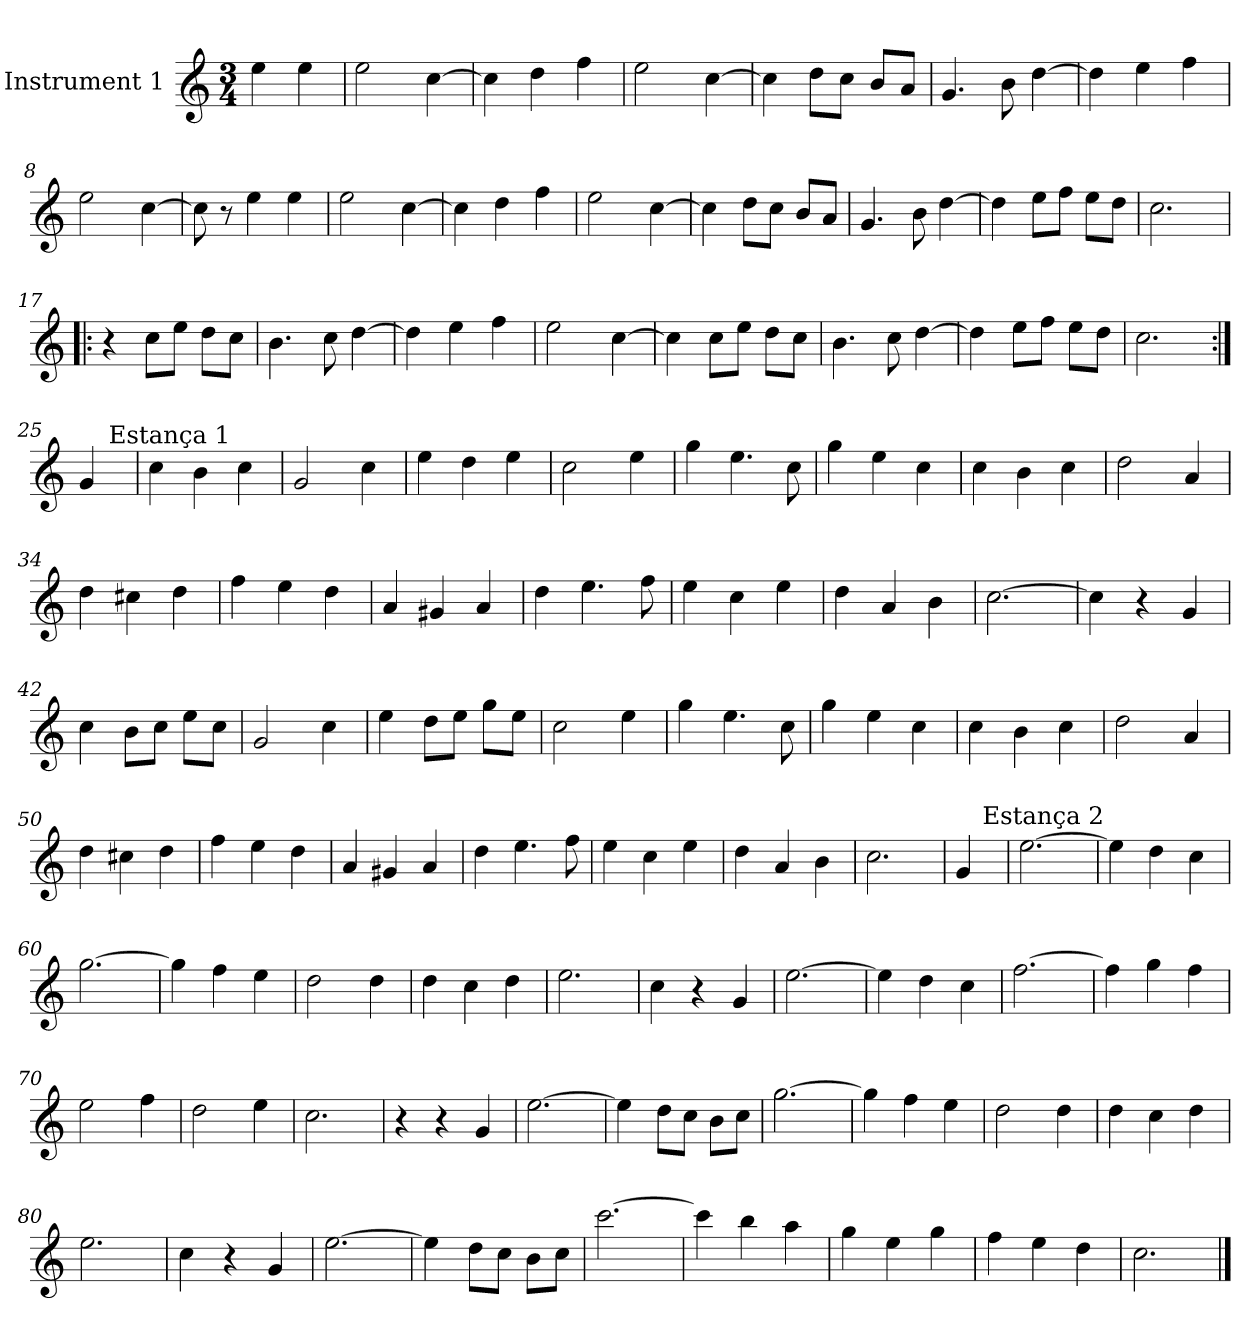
**kern
*part1
*staff1
*I"Instrument 1
*clefG2
*k[]
*M3/4
*MM172
=1
4ee\
4ee\
=2
2ee\
[4cc\
=3
4cc\]
4dd\
4ff\
=4
2ee\
[4cc\
=5
4cc\]
8dd\L
8cc\J
8b/L
8a/J
=6
4.g/
8b\
[4dd\
=7
4dd\]
4ee\
4ff\
=8
2ee\
[4cc\
!!LO:LB:g=z
=9
8cc\]
8r
4ee\
4ee\
=10
2ee\
[4cc\
=11
4cc\]
4dd\
4ff\
=12
2ee\
[4cc\
=13
4cc\]
8dd\L
8cc\J
8b/L
8a/J
=14
4.g/
8b\
[4dd\
=15
4dd\]
8ee\L
8ff\J
8ee\L
8dd\J
=16
2.cc\
!!LO:LB:g=z
=17!|:
4r
8cc\L
8ee\J
8dd\L
8cc\J
=18
4.b\
8cc\
[4dd\
=19
4dd\]
4ee\
4ff\
=20
2ee\
[4cc\
=21
4cc\]
8cc\L
8ee\J
8dd\L
8cc\J
=22
4.b\
8cc\
[4dd\
=23
4dd\]
8ee\L
8ff\J
8ee\L
8dd\J
=24
2.cc\
!!LO:LB:g=z
=25:|!
*^
4g/	8ryy
!	!LO:TX:a:t=Estança 1
.	8ryy
*v	*v
=26
4cc\
4b\
4cc\
=27
2g/
4cc\
=28
4ee\
4dd\
4ee\
=29
2cc\
4ee\
=30
4gg\
4.ee\
8cc\
=31
4gg\
4ee\
4cc\
=32
4cc\
4b\
4cc\
=33
2dd\
4a/
!!LO:LB:g=z
=34
4dd\
4cc#X\
4dd\
=35
4ff\
4ee\
4dd\
=36
4a/
4g#X/
4a/
=37
4dd\
4.ee\
8ff\
=38
4ee\
4cc\
4ee\
=39
4dd\
4a/
4b\
=40
[2.cc\
=41
4cc\]
4r
4g/
=42
4cc\
8b\L
8cc\J
8ee\L
8cc\J
!!LO:LB:g=z
=43
2g/
4cc\
=44
4ee\
8dd\L
8ee\J
8gg\L
8ee\J
=45
2cc\
4ee\
=46
4gg\
4.ee\
8cc\
=47
4gg\
4ee\
4cc\
=48
4cc\
4b\
4cc\
=49
2dd\
4a/
=50
4dd\
4cc#X\
4dd\
=51
4ff\
4ee\
4dd\
!!LO:LB:g=z
=52
4a/
4g#X/
4a/
=53
4dd\
4.ee\
8ff\
=54
4ee\
4cc\
4ee\
=55
4dd\
4a/
4b\
=56
2.cc\
!!LO:LB:g=z
=57
*^
4g/	8ryy
!	!LO:TX:a:t=Estança 2
.	8ryy
*v	*v
=58
[2.ee\
=59
4ee\]
4dd\
4cc\
=60
[2.gg\
=61
4gg\]
4ff\
4ee\
=62
2dd\
4dd\
=63
4dd\
4cc\
4dd\
=64
2.ee\
=65
4cc\
4r
4g/
=66
[2.ee\
=67
4ee\]
4dd\
4cc\
!!LO:LB:g=z
=68
[2.ff\
=69
4ff\]
4gg\
4ff\
=70
2ee\
4ff\
=71
2dd\
4ee\
=72
2.cc\
=73
4r
4r
4g/
=74
[2.ee\
=75
4ee\]
8dd\L
8cc\J
8b\L
8cc\J
=76
[2.gg\
=77
4gg\]
4ff\
4ee\
!!LO:LB:g=z
=78
2dd\
4dd\
=79
4dd\
4cc\
4dd\
=80
2.ee\
=81
4cc\
4r
4g/
=82
[2.ee\
=83
4ee\]
8dd\L
8cc\J
8b\L
8cc\J
=84
[2.ccc\
=85
4ccc\]
4bb\
4aa\
=86
4gg\
4ee\
4gg\
!!LO:LB:g=z
=87
4ff\
4ee\
4dd\
=88
2.cc\
==
*-
